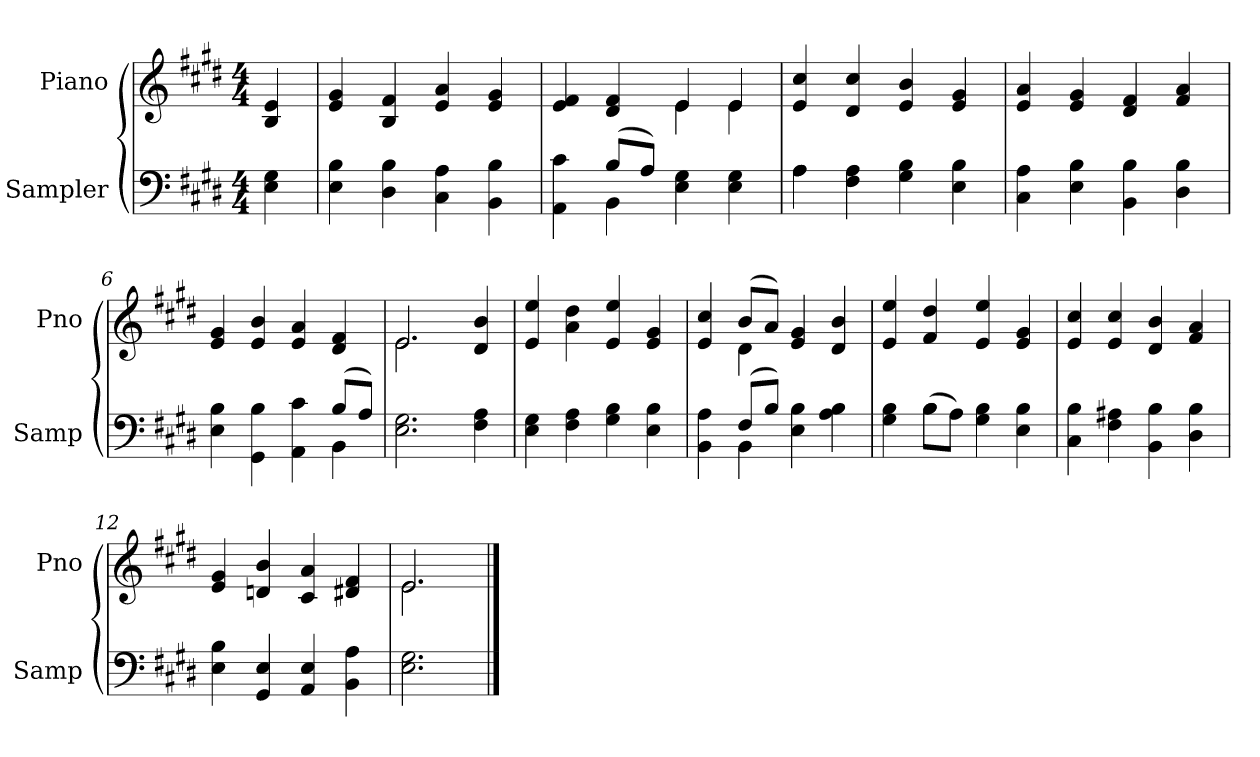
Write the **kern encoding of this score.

**kern	**kern
*part2	*part1
*staff2	*staff1
*I"Sampler	*I"Piano
*I'Samp	*I'Pno
*clefF4	*clefG2
*k[f#c#g#d#]	*k[f#c#g#d#]
*E:	*E:
*M4/4	*M4/4
=1	=1
4E 4G#	4B 4e
=2	=2
4E 4B	4e 4g#
4D# 4B	4B 4f#
4C# 4A	4e 4a
4BB 4B	4e 4g#
=3	=3
*^	*^
4AA 4c#	4ryy	4e 4f#	2ryy
(8B/L	4BB	4d# 4f#	.
8A/J)	.	.	.
4E 4G#	2ryy	4e/	4e
4E 4G#	.	4e/	4e
*	*	*v	*v
=4	=4	=4
4A\	4A	4e 4cc#
4F# 4A	2.ryy	4d# 4cc#
4G# 4B	.	4e 4b
4E 4B	.	4e 4g#
*v	*v	*
=5	=5
4C# 4A	4e 4a
4E 4B	4e 4g#
4BB 4B	4d# 4f#
4D# 4B	4f# 4a
=6	=6
*^	*
4E 4B	2.ryy	4e 4g#
4GG# 4B	.	4e 4b
4AA 4c#	.	4e 4a
(8B/L	4BB	4d# 4f#
8A/J)	.	.
*v	*v	*
=7	=7
*	*^
2.E 2.G#	2.e/	2.e
4F# 4A	4d# 4b	4ryy
*	*v	*v
=8	=8
4E 4G#	4e 4ee
4F# 4A	4a 4dd#
4G# 4B	4e 4ee
4E 4B	4e 4g#
=9	=9
*^	*^
4BB 4A	4ryy	4e 4cc#	4ryy
(8F#/L	4BB	(8b/L	4d#
8B/J)	.	8a/J)	.
4E 4B	2ryy	4e 4g#	2ryy
4A 4B	.	4d# 4b	.
*	*	*v	*v
=10	=10	=10
4G# 4B	4ryy	4e 4ee
(8B\L	4B	4f# 4dd#
8A\J)	.	.
4G# 4B	2ryy	4e 4ee
4E 4B	.	4e 4g#
*v	*v	*
=11	=11
4C# 4B	4e 4cc#
4F# 4A#X	4e 4cc#
4BB 4B	4d# 4b
4D# 4B	4f# 4a
=12	=12
4E 4B	4e 4g#
4GG# 4E	4dn 4b
4AA 4E	4c# 4a
4BB 4A	4d#X 4f#
=13	=13
*	*^
2.E 2.G#	2.e/	2.e
*	*v	*v
==	==
*-	*-
